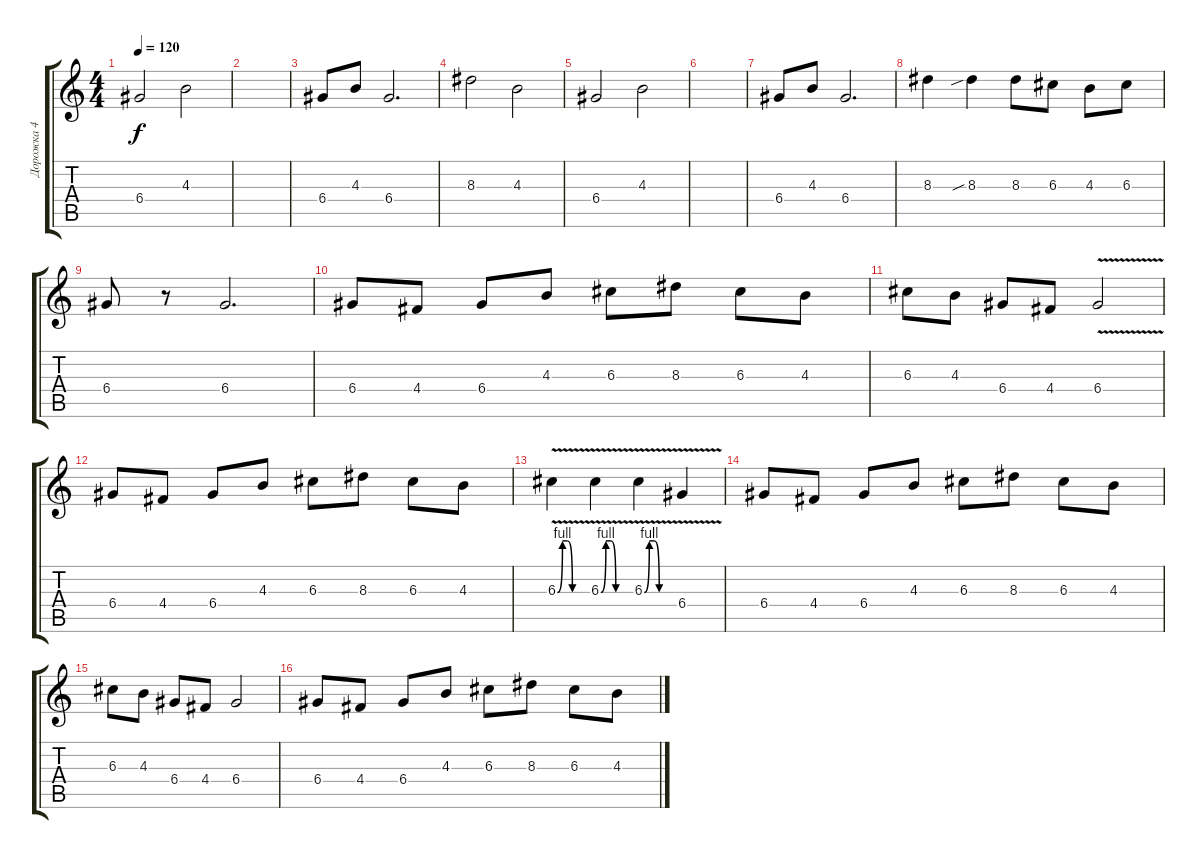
\track ("Дорожка 4" "Дорожка 4") {instrument electricguitarjazz}
\staff {score tabs}
\tuning (E4 B3 G3 D3 A2 E2) {hide}
\ts (4 4)
\tempo 120
\clef g2
\ks c
6.4.2{dy f} 4.3.2 |
|
6.4.8 4.3.8 6.4.2{d} |
8.3.2 4.3.2 |
6.4.2 4.3.2 |
|
6.4.8 4.3.8 6.4.2{d} |
8.3.4 8.3{sib}.4 8.3.8 6.3.8 4.3.8 6.3.8 |
6.4.8 r.8 6.4.2{d} |
6.4.8 4.4.8 6.4.8 4.3.8 6.3.8 8.3.8 6.3.8 4.3.8 |
6.3.8 4.3.8 6.4.8 4.4.8 6.4{v}.2 |
6.4.8 4.4.8 6.4.8 4.3.8 6.3.8 8.3.8 6.3.8 4.3.8 |
6.3{be (custom 0 0 10 4 20 4 30 0 60 0) v}.4 6.3{be (custom 0 0 10 4 20 4 30 0 60 0) v}.4 6.3{be (custom 0 0 10 4 20 4 30 0 60 0) v}.4 6.4{v}.4 |
6.4.8 4.4.8 6.4.8 4.3.8 6.3.8 8.3.8 6.3.8 4.3.8 |
6.3.8 4.3.8 6.4.8 4.4.8 6.4.2 |
6.4.8 4.4.8 6.4.8 4.3.8 6.3.8 8.3.8 6.3.8 4.3.8
